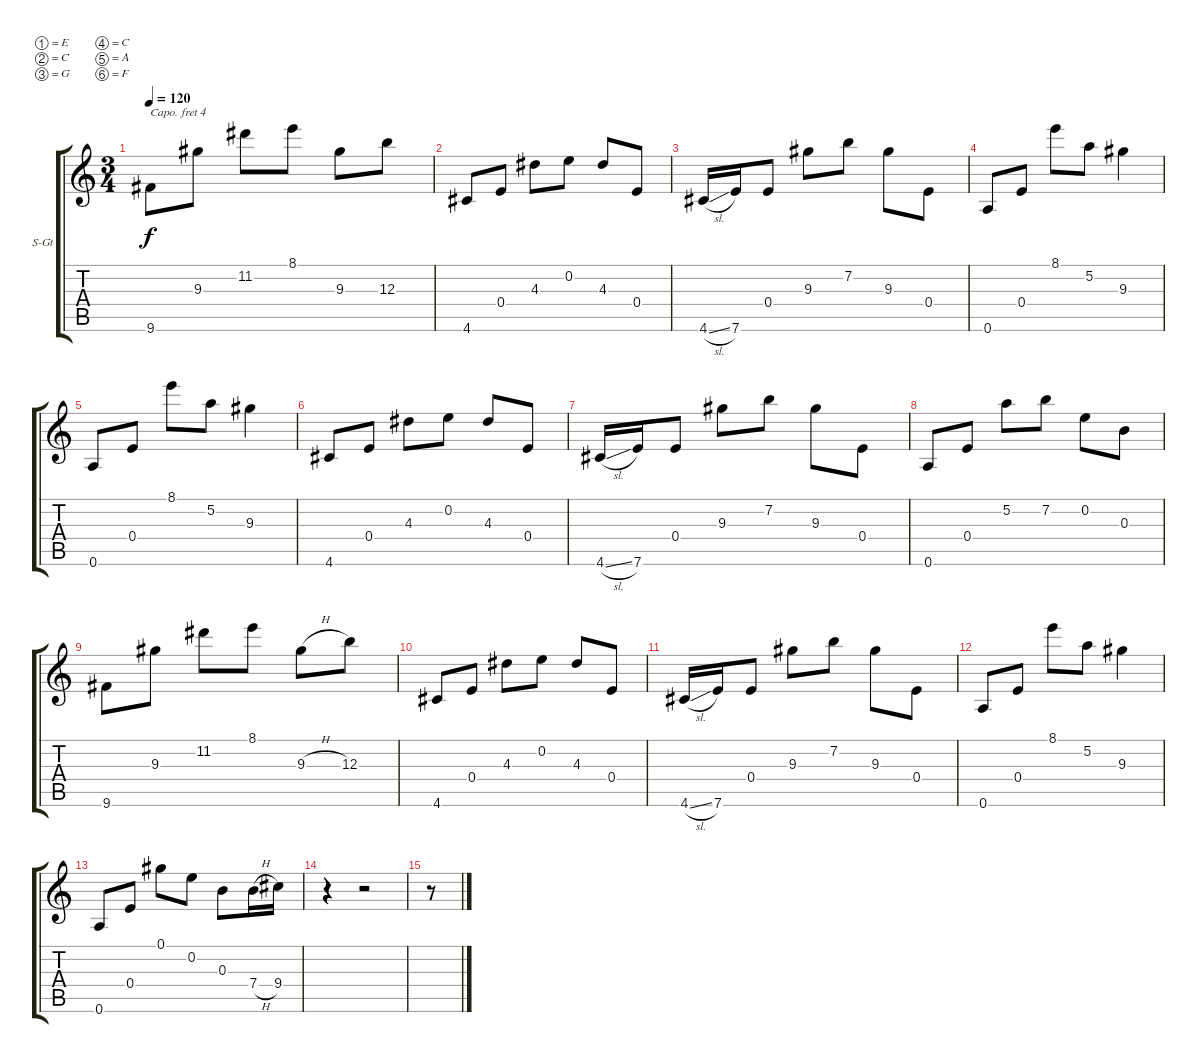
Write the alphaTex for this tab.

\bracketExtendMode groupsimilarinstruments
\firstSystemTrackNameOrientation horizontal
\otherSystemsTrackNameOrientation horizontal
\track ("Track 1" "S-Gt") {instrument acousticguitarsteel}
\staff {score tabs}
\capo 4
\tuning (E4 C4 G3 C3 A2 F2)
\ts (3 4)
\tempo 120
\clef g2
\ks c
9.6.8{dy f} 9.3.8 11.2.8 8.1.8 9.3.8 12.3.8 |
4.6.8 0.4.8 4.3.8 0.2.8 4.3.8 0.4.8 |
4.6{sl}.16 7.6.16 0.4.8 9.3.8 7.2.8 9.3.8 0.4.8 |
0.6.8 0.4.8 8.1.8 5.2.8 9.3.4 |
0.6.8 0.4.8 8.1.8 5.2.8 9.3.4 |
4.6.8 0.4.8 4.3.8 0.2.8 4.3.8 0.4.8 |
4.6{sl}.16 7.6.16 0.4.8 9.3.8 7.2.8 9.3.8 0.4.8 |
0.6.8 0.4.8 5.2.8 7.2.8 0.2.8 0.3.8 |
9.6.8 9.3.8 11.2.8 8.1.8 9.3{h}.8 12.3.8 |
4.6.8 0.4.8 4.3.8 0.2.8 4.3.8 0.4.8 |
4.6{sl}.16 7.6.16 0.4.8 9.3.8 7.2.8 9.3.8 0.4.8 |
0.6.8 0.4.8 8.1.8 5.2.8 9.3.4 |
0.6.8 0.4.8 0.1.8 0.2.8 0.3.8 7.4{h}.16 9.4.16 |
r.4 r.2 |
r.8
